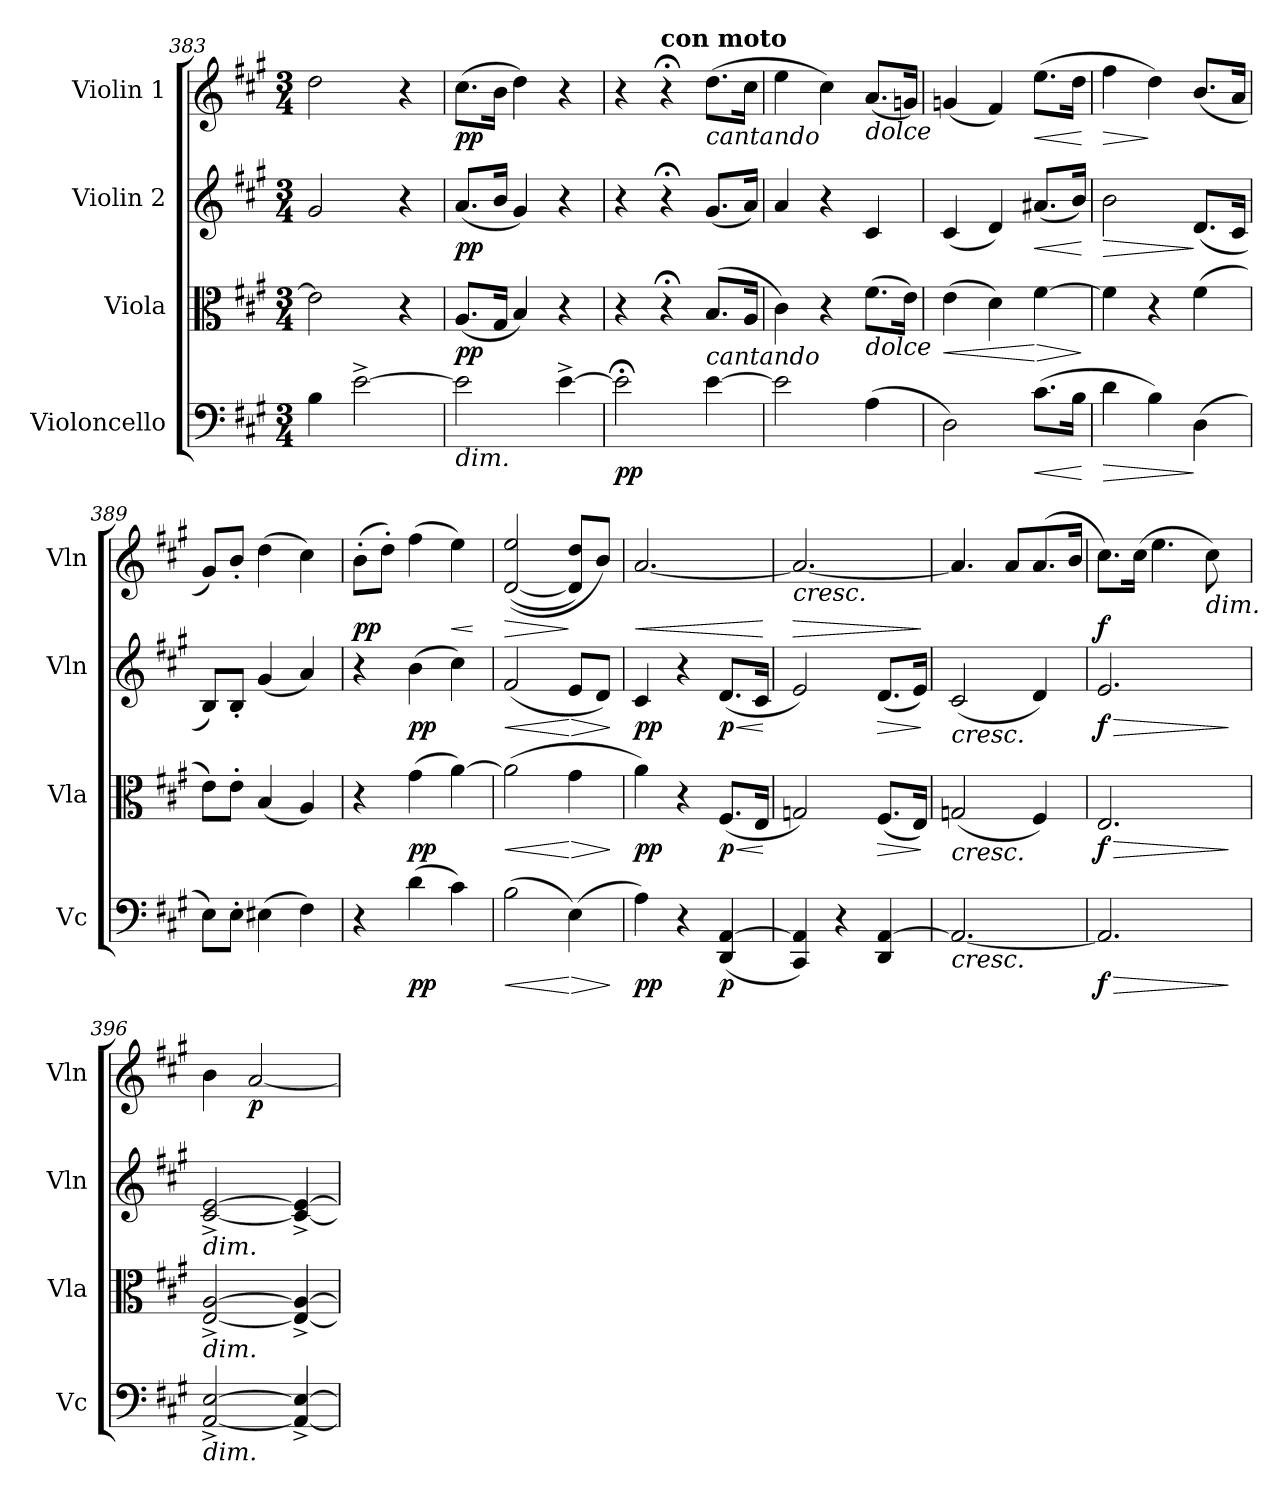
**kern	**dynam	**kern	**dynam	**kern	**dynam	**kern	**dynam
*part4	*part4	*part3	*part3	*part2	*part2	*part1	*part1
*staff4	*staff4	*staff3	*staff3	*staff2	*staff2	*staff1	*staff1
*I"Violoncello	*	*I"Viola	*	*I"Violin 2	*	*I"Violin 1	*
*I'Vc	*	*I'Vla	*	*I'Vln	*	*I'Vln	*
*clefF4	*	*clefC3	*	*clefG2	*	*clefG2	*
*k[f#c#g#]	*	*k[f#c#g#]	*	*k[f#c#g#]	*	*k[f#c#g#]	*
*M3/4	*	*M3/4	*	*M3/4	*	*M3/4	*
=383	=383	=383	=383	=383	=383	=383	=383
4B\	.	2e\]	.	2g#/	.	2dd\	.
[2e^\	.	.	.	.	.	.	.
.	.	4r	.	4r	.	4r	.
!!LO:LB:g=z
=384	=384	=384	=384	=384	=384	=384	=384
!LO:TX:b:i:t=dim.	!	!	!	!	!	!	!
!	!	!	!LO:DY:b	!	!LO:DY:b	!	!LO:DY:b
2e\]	.	(8.A/L	pp	(8.a/L	pp	(8.cc#\L	pp
.	.	16G#/Jk	.	16b/Jk	.	16b\Jk	.
.	.	4B/)	.	4g#/)	.	4dd\)	.
[4e^\	.	4r	.	4r	.	4r	.
!!LO:LB:g=z
=385	=385	=385	=385	=385	=385	=385	=385
!	!LO:DY:b	!	!	!	!	!	!
2e;<\]	pp	4r	.	4r	.	4r	.
!	!	!	!	!	!	!LO:TX:a:B:t=con moto	!
.	.	4r;<	.	4r;<	.	4r;<	.
!	!	!	!	!	!	!LO:TX:b:i:t=cantando	!
!	!	!LO:TX:b:i:t=cantando	!	!	!	!	!
[4e\	.	(8.B/L	.	(8.g#/L	.	(8.dd\L	.
.	.	16A/Jk	.	16a/Jk)	.	16cc#\Jk	.
=386	=386	=386	=386	=386	=386	=386	=386
2e\]	.	4c#\)	.	4a/	.	4ee\	.
.	.	4r	.	4r	.	4cc#\)	.
!	!	!	!	!	!	!LO:TX:b:i:t=dolce	!
!	!	!LO:TX:b:i:t=dolce	!	!	!	!	!
(4A\	.	(8.f#\L	.	4c#/	.	(8.a/L	.
.	.	16e\Jk)	.	.	.	16gn/Jk)	.
=387	=387	=387	=387	=387	=387	=387	=387
!	!	!	!LO:HP:b	!	!	!	!
2D\)	.	(4e\	<	(4c#/	.	(4gn/	.
.	.	4d\)	.	4d/)	.	4f#/)	.
!	!LO:HP:b	!	!LO:HP:n=1:b	!	!LO:HP:b	!	!LO:HP:b
(8.c#\L	<	[4f#\	[ >	(8.a#X/L	<	(8.ee\L	<
16B\Jk	.	.	.	16b/Jk)	.	16dd\Jk	.
.	[	.	]	.	[	.	[
=388	=388	=388	=388	=388	=388	=388	=388
!	!LO:HP:b	!	!	!	!LO:HP:b	!	!LO:HP:b
4d\	>	4f#\]	.	2b\	>	4ff#\	>
4B\)	.	4r	.	.	.	4dd\)	]
(4D\	]	(4f#\	.	(8.d/L	]	(8.b/L	.
.	.	.	.	16c#/Jk	.	16a/Jk	.
=389	=389	=389	=389	=389	=389	=389	=389
8E\L)	.	8e\L)	.	8B/L)	.	8g#/L)	.
8E'\J	.	8e'\J	.	8B'/J	.	8b'/J	.
(4E#X\	.	(4B/	.	(4g#/	.	(4dd\	.
4F#\)	.	4A/)	.	4a/)	.	4cc#\)	.
=390	=390	=390	=390	=390	=390	=390	=390
!	!	!	!	!	!	!	!LO:DY:b
4r	.	4r	.	4r	.	(8b'\L	pp
.	.	.	.	.	.	8dd'\J)	.
!	!LO:DY:b	!	!LO:DY:b	!	!LO:DY:b	!	!
(4d\	pp	(4g#\	pp	(4b\	pp	(4ff#\	.
!	!	!	!	!	!	!	!LO:HP:b
4c#\)	.	[4a\)	.	4cc#\)	.	4ee\)	<
.	.	.	.	.	.	.	[
=391	=391	=391	=391	=391	=391	=391	=391
!	!LO:HP:b	!	!LO:HP:b	!	!LO:HP:b	!	!LO:HP:b
(2B\	<	(2a\]	<	(2f#/	<	(>(>[2d/ 2ee/	>
!	!LO:HP:n=1:b	!	!LO:HP:n=1:b	!	!LO:HP:n=1:b	!	!
(4E\)	[ >	4g#\	[ >	8e/L	[ >	8d/] 8dd/L)	]
.	.	.	.	8d/J)	.	8b/J)	.
.	]	.	]	.	]	.	.
=392	=392	=392	=392	=392	=392	=392	=392
!	!LO:DY:b	!	!LO:DY:b	!	!LO:DY:b	!	!LO:HP:b
4A\)	pp	4a\)	pp	4c#/	pp	[2.a/	<
4r	.	4r	.	4r	.	.	.
!	!LO:DY:b	!	!LO:HP:b	!	!LO:HP:b	!	!
!	!	!	!LO:DY:n=1:b	!	!LO:DY:n=1:b	!	!
(<4DD/ [4AA/	p	(8.F#/L	< p	(8.d/L	< p	.	.
.	.	16E/Jk	.	16c#/Jk	.	.	.
.	.	.	[	.	[	.	[
=393	=393	=393	=393	=393	=393	=393	=393
!	!	!	!	!	!	!LO:TX:b:i:t=cresc.	!
!	!	!	!	!	!	!	!LO:HP:b
4CC#/ 4AA/])	.	2Gn/)	.	2e/)	.	2.a/_	>
4r	.	.	.	.	.	.	.
!	!	!	!LO:HP:b	!	!LO:HP:b	!	!
4DD/ [4AA/	.	(8.F#/L	>	(8.d/L	>	.	.
.	.	16E/Jk)	.	16e/Jk)	.	.	.
.	.	.	]	.	]	.	]
!!LO:LB:g=z
=394	=394	=394	=394	=394	=394	=394	=394
!	!	!	!	!LO:TX:b:i:t=cresc.	!	!	!
!	!	!LO:TX:b:i:t=cresc.	!	!	!	!	!
!LO:TX:b:i:t=cresc.	!	!	!	!	!	!	!
2.AA/_	.	(2Gn/	.	(2c#/	.	4.a/]	.
.	.	.	.	.	.	8a/L	.
.	.	4F#/)	.	4d/)	.	(>8.a/	.
.	.	.	.	.	.	16b/Jk	.
=395	=395	=395	=395	=395	=395	=395	=395
!	!LO:HP:b	!	!LO:HP:b	!	!LO:HP:b	!	!
!	!LO:DY:n=1:b	!	!LO:DY:n=1:b	!	!LO:DY:n=1:b	!	!LO:DY:b
2.AA/]	> f	2.E/	> f	2.e/	> f	8.cc#\L)	f
.	.	.	.	.	.	(16cc#\Jk	.
.	.	.	.	.	.	4.ee\	.
!	!	!	!	!	!	!LO:TX:b:i:t=dim.	!
.	.	.	.	.	.	8cc#\)	.
.	]	.	]	.	]	.	.
=396	=396	=396	=396	=396	=396	=396	=396
!	!	!	!	!LO:TX:b:i:t=dim.	!	!	!
!	!	!LO:TX:b:i:t=dim.	!	!	!	!	!
!LO:TX:b:i:t=dim.	!	!	!	!	!	!	!
[2AA/^ [2E/^	.	[2E/^ [2A/^	.	[2c#/^ [2e/^	.	4b\	.
!	!	!	!	!	!	!	!LO:DY:b
.	.	.	.	.	.	[2a/	p
4AA/_^ 4E/_^	.	4E/_^ 4A/_^	.	4c#/_^ 4e/_^	.	.	.
=	=	=	=	=	=	=	=
*-	*-	*-	*-	*-	*-	*-	*-
